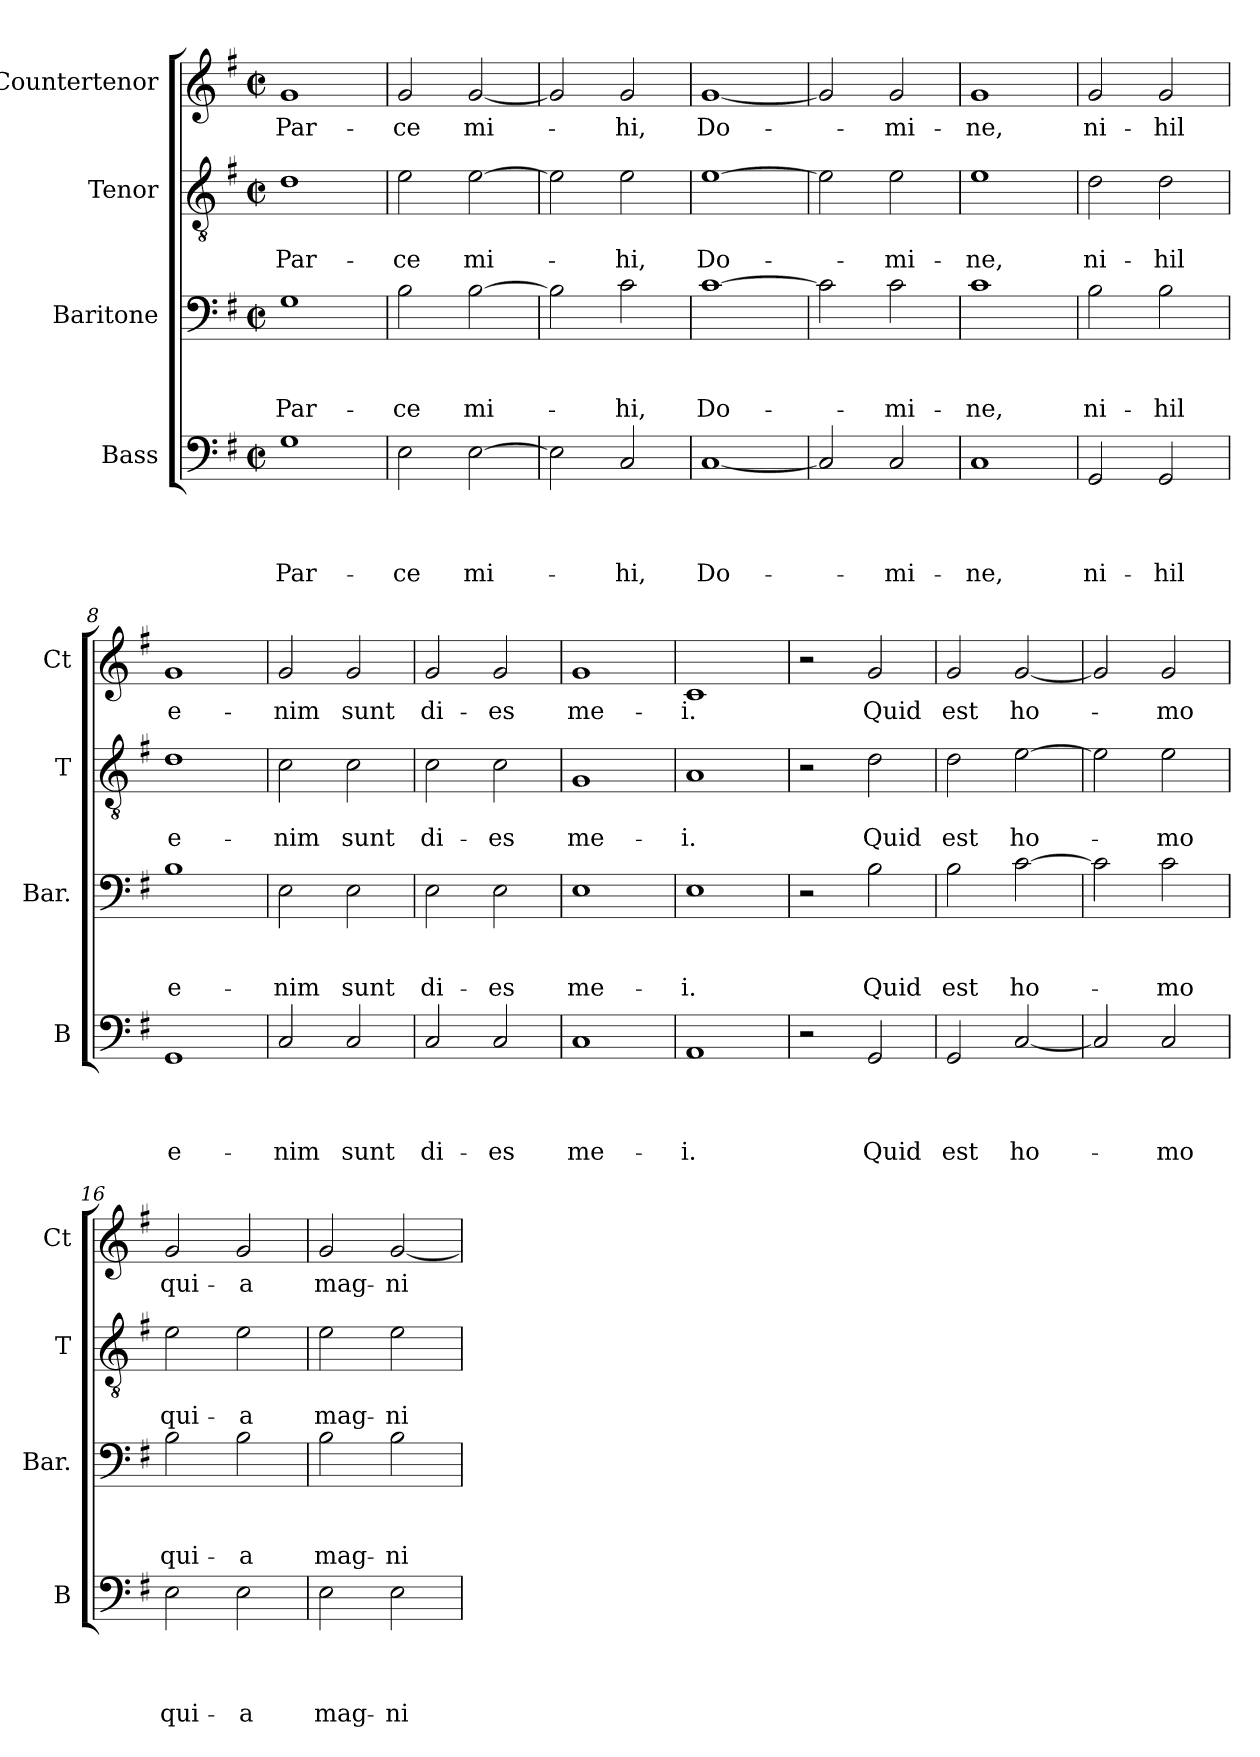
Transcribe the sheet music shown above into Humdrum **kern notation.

**kern	**text	**text	**text	**text	**kern	**text	**text	**text	**kern	**text	**text	**kern	**text
*part4	*part4	*part4	*part4	*part4	*part3	*part3	*part3	*part3	*part2	*part2	*part2	*part1	*part1
*staff4	*staff4	*staff4	*staff4	*staff4	*staff3	*staff3	*staff3	*staff3	*staff2	*staff2	*staff2	*staff1	*staff1
*I"Bass	*	*	*	*	*I"Baritone	*	*	*	*I"Tenor	*	*	*I"Countertenor	*
*I'B	*	*	*	*	*I'Bar.	*	*	*	*I'T	*	*	*I'Ct	*
*clefF4	*	*	*	*	*clefF4	*	*	*	*clefGv2	*	*	*clefG2	*
*k[f#]	*	*	*	*	*k[f#]	*	*	*	*k[f#]	*	*	*k[f#]	*
*G:	*	*	*	*	*G:	*	*	*	*G:	*	*	*G:	*
*M2/2	*	*	*	*	*M2/2	*	*	*	*M2/2	*	*	*M2/2	*
*met(c|)	*	*	*	*	*met(c|)	*	*	*	*met(c|)	*	*	*met(c|)	*
=1	=1	=1	=1	=1	=1	=1	=1	=1	=1	=1	=1	=1	=1
!	!	!	!	!LO:LY:b	!	!	!	!LO:LY:b	!	!	!LO:LY:b	!	!LO:LY:b
1G	.	.	.	Par-	1G	.	.	Par-	1d	.	Par-	1g	Par-
=2	=2	=2	=2	=2	=2	=2	=2	=2	=2	=2	=2	=2	=2
!	!	!	!	!LO:LY:b	!	!	!	!LO:LY:b	!	!	!LO:LY:b	!	!LO:LY:b
2E\	.	.	.	-ce	2B\	.	.	-ce	2e\	.	-ce	2g/	-ce
!	!	!	!	!LO:LY:b	!	!	!	!LO:LY:b	!	!	!LO:LY:b	!	!LO:LY:b
[>2E\	.	.	.	mi-	[>2B\	.	.	mi-	[>2e\	.	mi-	[<2g/	mi-
=3	=3	=3	=3	=3	=3	=3	=3	=3	=3	=3	=3	=3	=3
2E\]	.	.	.	.	2B\]	.	.	.	2e\]	.	.	2g/]	.
!	!	!	!	!LO:LY:b	!	!	!	!LO:LY:b	!	!	!LO:LY:b	!	!LO:LY:b
2C/	.	.	.	-hi,	2c\	.	.	-hi,	2e\	.	-hi,	2g/	-hi,
=4	=4	=4	=4	=4	=4	=4	=4	=4	=4	=4	=4	=4	=4
!	!	!	!	!LO:LY:b	!	!	!	!LO:LY:b	!	!	!LO:LY:b	!	!LO:LY:b
[<1C	.	.	.	Do-	[>1c	.	.	Do-	[>1e	.	Do-	[<1g	Do-
=5	=5	=5	=5	=5	=5	=5	=5	=5	=5	=5	=5	=5	=5
2C/]	.	.	.	.	2c\]	.	.	.	2e\]	.	.	2g/]	.
!	!	!	!	!LO:LY:b	!	!	!	!LO:LY:b	!	!	!LO:LY:b	!	!LO:LY:b
2C/	.	.	.	-mi-	2c\	.	.	-mi-	2e\	.	-mi-	2g/	-mi-
=6	=6	=6	=6	=6	=6	=6	=6	=6	=6	=6	=6	=6	=6
!	!	!	!	!LO:LY:b	!	!	!	!LO:LY:b	!	!	!LO:LY:b	!	!LO:LY:b
1C	.	.	.	-ne,	1c	.	.	-ne,	1e	.	-ne,	1g	-ne,
=7	=7	=7	=7	=7	=7	=7	=7	=7	=7	=7	=7	=7	=7
!	!	!	!	!LO:LY:b	!	!	!	!LO:LY:b	!	!	!LO:LY:b	!	!LO:LY:b
2GG/	.	.	.	ni-	2B\	.	.	ni-	2d\	.	ni-	2g/	ni-
!	!	!	!	!LO:LY:b	!	!	!	!LO:LY:b	!	!	!LO:LY:b	!	!LO:LY:b
2GG/	.	.	.	-hil	2B\	.	.	-hil	2d\	.	-hil	2g/	-hil
=8	=8	=8	=8	=8	=8	=8	=8	=8	=8	=8	=8	=8	=8
!	!	!	!	!LO:LY:b	!	!	!	!LO:LY:b	!	!	!LO:LY:b	!	!LO:LY:b
1GG	.	.	.	e-	1B	.	.	e-	1d	.	e-	1g	e-
!!LO:LB:g=z
=9	=9	=9	=9	=9	=9	=9	=9	=9	=9	=9	=9	=9	=9
!	!	!	!	!LO:LY:b	!	!	!	!LO:LY:b	!	!	!LO:LY:b	!	!LO:LY:b
2C/	.	.	.	-nim	2E\	.	.	-nim	2c\	.	-nim	2g/	-nim
!	!	!	!	!LO:LY:b	!	!	!	!LO:LY:b	!	!	!LO:LY:b	!	!LO:LY:b
2C/	.	.	.	sunt	2E\	.	.	sunt	2c\	.	sunt	2g/	sunt
=10	=10	=10	=10	=10	=10	=10	=10	=10	=10	=10	=10	=10	=10
!	!	!	!	!LO:LY:b	!	!	!	!LO:LY:b	!	!	!LO:LY:b	!	!LO:LY:b
2C/	.	.	.	di-	2E\	.	.	di-	2c\	.	di-	2g/	di-
!	!	!	!	!LO:LY:b	!	!	!	!LO:LY:b	!	!	!LO:LY:b	!	!LO:LY:b
2C/	.	.	.	-es	2E\	.	.	-es	2c\	.	-es	2g/	-es
=11	=11	=11	=11	=11	=11	=11	=11	=11	=11	=11	=11	=11	=11
!	!	!	!	!LO:LY:b	!	!	!	!LO:LY:b	!	!	!LO:LY:b	!	!LO:LY:b
1C	.	.	.	me-	1E	.	.	me-	1G	.	me-	1g	me-
=12	=12	=12	=12	=12	=12	=12	=12	=12	=12	=12	=12	=12	=12
!	!	!	!	!LO:LY:b	!	!	!	!LO:LY:b	!	!	!LO:LY:b	!	!LO:LY:b
1AA	.	.	.	-i.	1E	.	.	-i.	1A	.	-i.	1c	-i.
=13	=13	=13	=13	=13	=13	=13	=13	=13	=13	=13	=13	=13	=13
2r	.	.	.	.	2r	.	.	.	2r	.	.	2r	.
!	!	!	!	!LO:LY:b	!	!	!	!LO:LY:b	!	!	!LO:LY:b	!	!LO:LY:b
2GG/	.	.	.	Quid	2B\	.	.	Quid	2d\	.	Quid	2g/	Quid
=14	=14	=14	=14	=14	=14	=14	=14	=14	=14	=14	=14	=14	=14
!	!	!	!	!LO:LY:b	!	!	!	!LO:LY:b	!	!	!LO:LY:b	!	!LO:LY:b
2GG/	.	.	.	est	2B\	.	.	est	2d\	.	est	2g/	est
!	!	!	!	!LO:LY:b	!	!	!	!LO:LY:b	!	!	!LO:LY:b	!	!LO:LY:b
[<2C/	.	.	.	ho-	[>2c\	.	.	ho-	[>2e\	.	ho-	[<2g/	ho-
=15	=15	=15	=15	=15	=15	=15	=15	=15	=15	=15	=15	=15	=15
2C/]	.	.	.	.	2c\]	.	.	.	2e\]	.	.	2g/]	.
!	!	!	!	!LO:LY:b	!	!	!	!LO:LY:b	!	!	!LO:LY:b	!	!LO:LY:b
2C/	.	.	.	-mo	2c\	.	.	-mo	2e\	.	-mo	2g/	-mo
=16	=16	=16	=16	=16	=16	=16	=16	=16	=16	=16	=16	=16	=16
!	!	!	!	!LO:LY:b	!	!	!	!LO:LY:b	!	!	!LO:LY:b	!	!LO:LY:b
2E\	.	.	.	qui-	2B\	.	.	qui-	2e\	.	qui-	2g/	qui-
!	!	!	!	!LO:LY:b	!	!	!	!LO:LY:b	!	!	!LO:LY:b	!	!LO:LY:b
2E\	.	.	.	-a	2B\	.	.	-a	2e\	.	-a	2g/	-a
=17	=17	=17	=17	=17	=17	=17	=17	=17	=17	=17	=17	=17	=17
!	!	!	!	!LO:LY:b	!	!	!	!LO:LY:b	!	!	!LO:LY:b	!	!LO:LY:b
2E\	.	.	.	mag-	2B\	.	.	mag-	2e\	.	mag-	2g/	mag-
!	!	!	!	!LO:LY:b	!	!	!	!LO:LY:b	!	!	!LO:LY:b	!	!LO:LY:b
2E\	.	.	.	-ni-	2B\	.	.	-ni-	2e\	.	-ni-	[<2g/	-ni-
=	=	=	=	=	=	=	=	=	=	=	=	=	=
*-	*-	*-	*-	*-	*-	*-	*-	*-	*-	*-	*-	*-	*-
